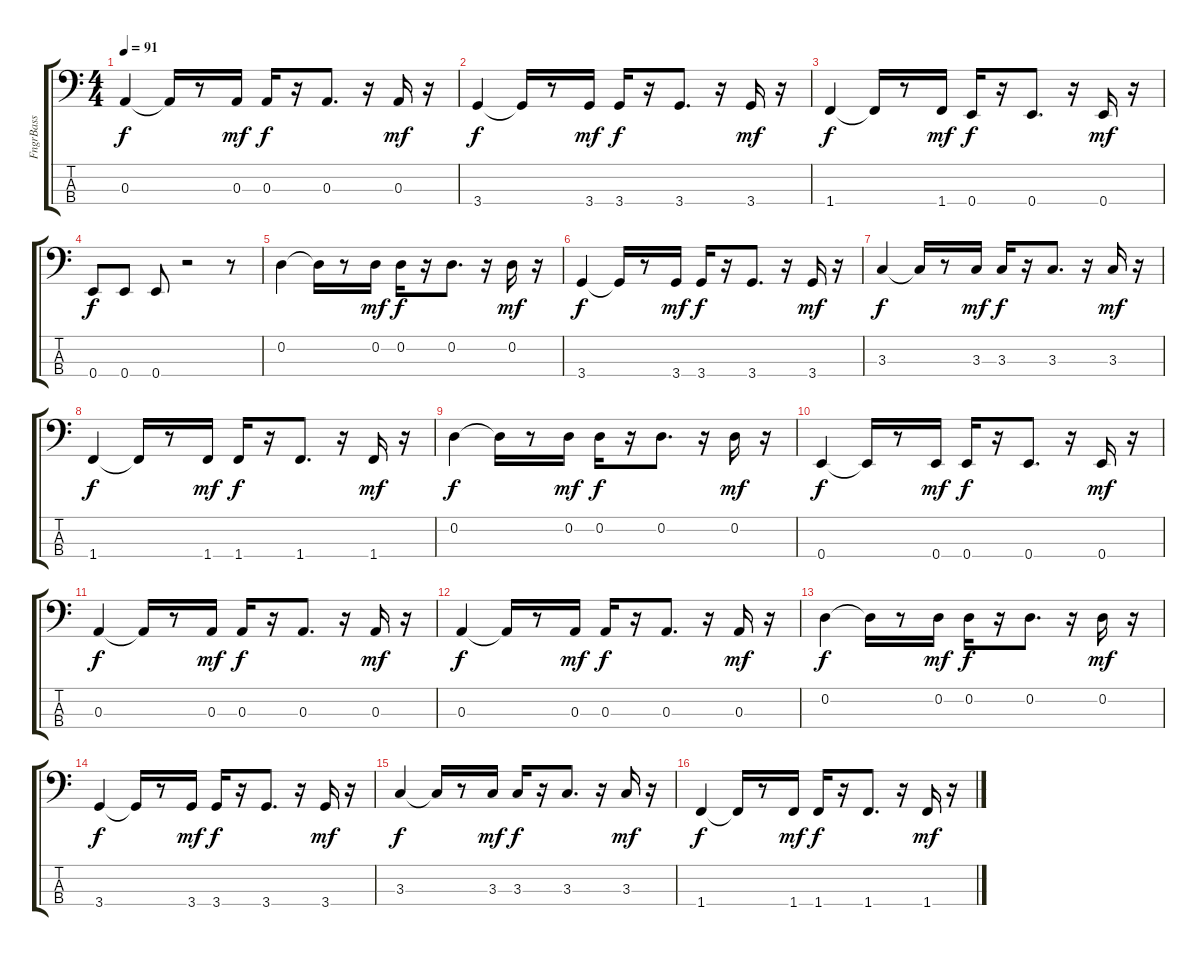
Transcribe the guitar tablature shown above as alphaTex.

\track ("FngrBass" "FngrBass") {instrument electricbassfinger}
\staff {score tabs}
\tuning (G2 D2 A1 E1) {hide}
\ts (4 4)
\tempo 91
\clef f4
\ks c
0.3.4{dy f} 0.3{t}.16 r.8 0.3.16{dy mf} 0.3.16{dy f} r.16 0.3.8{d} r.16 0.3.16{dy mf} r.16 |
3.4.4{dy f} 3.4{t}.16 r.8 3.4.16{dy mf} 3.4.16{dy f} r.16 3.4.8{d} r.16 3.4.16{dy mf} r.16 |
1.4.4{dy f} 1.4{t}.16 r.8 1.4.16{dy mf} 0.4.16{dy f} r.16 0.4.8{d} r.16 0.4.16{dy mf} r.16 |
0.4.8{dy f} 0.4.8 0.4.8 r.2 r.8 |
0.2.4 0.2{t}.16 r.8 0.2.16{dy mf} 0.2.16{dy f} r.16 0.2.8{d} r.16 0.2.16{dy mf} r.16 |
3.4.4{dy f} 3.4{t}.16 r.8 3.4.16{dy mf} 3.4.16{dy f} r.16 3.4.8{d} r.16 3.4.16{dy mf} r.16 |
3.3.4{dy f} 3.3{t}.16 r.8 3.3.16{dy mf} 3.3.16{dy f} r.16 3.3.8{d} r.16 3.3.16{dy mf} r.16 |
1.4.4{dy f} 1.4{t}.16 r.8 1.4.16{dy mf} 1.4.16{dy f} r.16 1.4.8{d} r.16 1.4.16{dy mf} r.16 |
0.2.4{dy f} 0.2{t}.16 r.8 0.2.16{dy mf} 0.2.16{dy f} r.16 0.2.8{d} r.16 0.2.16{dy mf} r.16 |
0.4.4{dy f} 0.4{t}.16 r.8 0.4.16{dy mf} 0.4.16{dy f} r.16 0.4.8{d} r.16 0.4.16{dy mf} r.16 |
0.3.4{dy f} 0.3{t}.16 r.8 0.3.16{dy mf} 0.3.16{dy f} r.16 0.3.8{d} r.16 0.3.16{dy mf} r.16 |
0.3.4{dy f} 0.3{t}.16 r.8 0.3.16{dy mf} 0.3.16{dy f} r.16 0.3.8{d} r.16 0.3.16{dy mf} r.16 |
0.2.4{dy f} 0.2{t}.16 r.8 0.2.16{dy mf} 0.2.16{dy f} r.16 0.2.8{d} r.16 0.2.16{dy mf} r.16 |
3.4.4{dy f} 3.4{t}.16 r.8 3.4.16{dy mf} 3.4.16{dy f} r.16 3.4.8{d} r.16 3.4.16{dy mf} r.16 |
3.3.4{dy f} 3.3{t}.16 r.8 3.3.16{dy mf} 3.3.16{dy f} r.16 3.3.8{d} r.16 3.3.16{dy mf} r.16 |
1.4.4{dy f} 1.4{t}.16 r.8 1.4.16{dy mf} 1.4.16{dy f} r.16 1.4.8{d} r.16 1.4.16{dy mf} r.16
